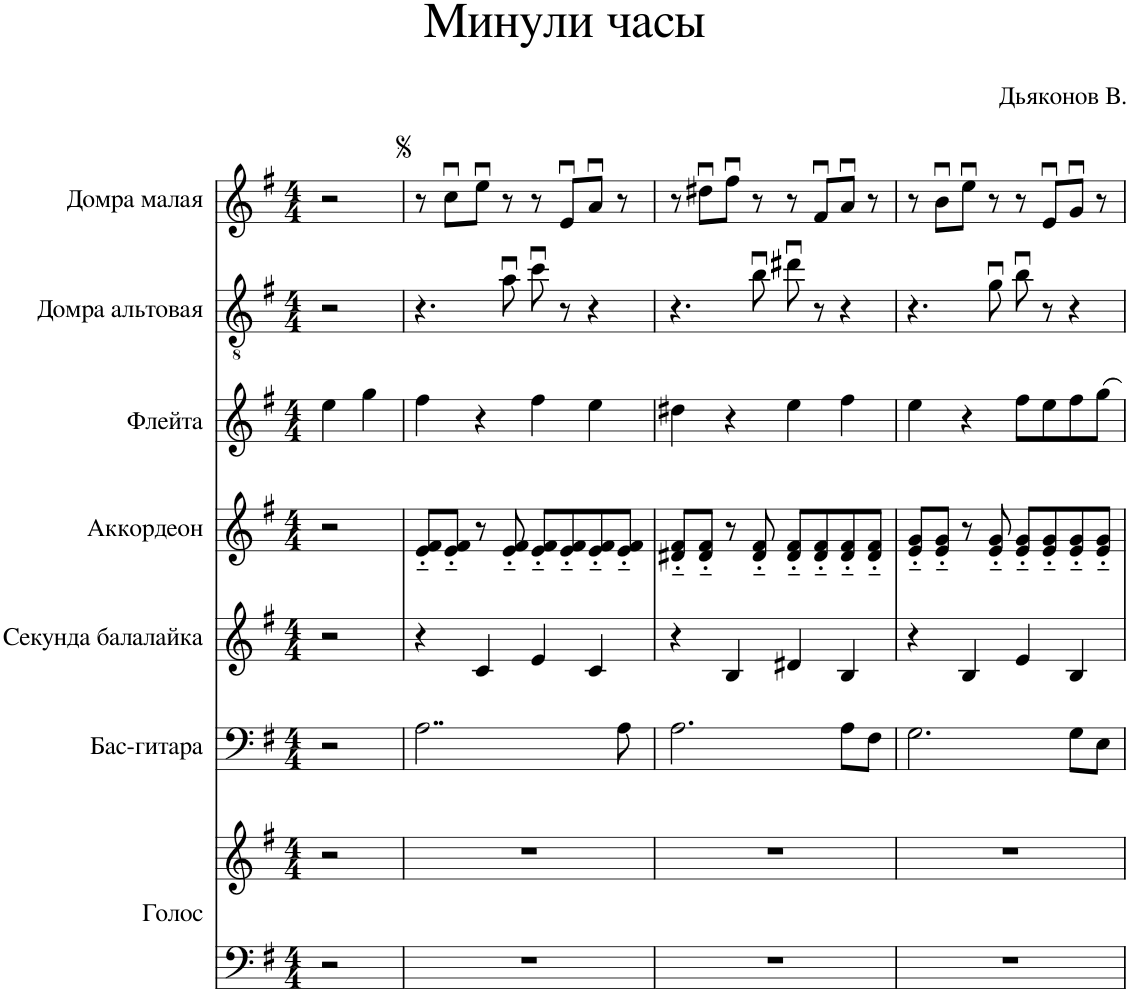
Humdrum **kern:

**kern	**kern	**kern	**kern	**kern	**kern	**kern	**kern
*part7	*part7	*part6	*part5	*part4	*part3	*part2	*part1
*staff8	*staff7	*staff6	*staff5	*staff4	*staff3	*staff2	*staff1
*I"Голос	*	*I"Бас-гитара	*I"Секунда балалайка	*I"Аккордеон	*I"Флейта	*I"Домра альтовая	*I"Домра малая
*clefF4	*clefG2	*clefF4	*clefG2	*clefG2	*clefG2	*clefGv2	*clefG2
*	*	*Trd7c12	*	*	*	*	*
*k[f#]	*k[f#]	*k[f#]	*k[f#]	*k[f#]	*k[f#]	*k[f#]	*k[f#]
*M4/4	*M4/4	*M4/4	*M4/4	*M4/4	*M4/4	*M4/4	*M4/4
=1	=1	=1	=1	=1	=1	=1	=1
2r	2r	2r	2r	2r	4ee\	2r	2r
.	.	.	.	.	4gg\	.	.
=2	=2	=2	=2	=2	=2	=2	=2
1r	1r	2..A\	4r	8e/'~ 8f#/'~L	4ff#\	4.r	8r
.	.	.	.	8e/'~ 8f#/'~J	.	.	8ccu\L
.	.	.	4c/	8r	4r	.	8eeu\J
.	.	.	.	8e/'~ 8f#/'~	.	8au\	8r
.	.	.	4e/	8e/'~ 8f#/'~L	4ff#\	8ccu\	8r
.	.	.	.	8e/'~ 8f#/'~	.	8r	8eu/L
.	.	.	4c/	8e/'~ 8f#/'~	4ee\	4r	8au/J
.	.	8A\	.	8e/'~ 8f#/'~J	.	.	8r
=3	=3	=3	=3	=3	=3	=3	=3
1r	1r	2.A\	4r	8d#X/'~ 8f#/'~L	4dd#X\	4.r	8r
.	.	.	.	8d#/'~ 8f#/'~J	.	.	8dd#Xu\L
.	.	.	4B/	8r	4r	.	8ff#u\J
.	.	.	.	8d#/'~ 8f#/'~	.	8bu\	8r
.	.	.	4d#X/	8d#/'~ 8f#/'~L	4ee\	8dd#Xu\	8r
.	.	.	.	8d#/'~ 8f#/'~	.	8r	8f#u/L
.	.	8A\L	4B/	8d#/'~ 8f#/'~	4ff#\	4r	8au/J
.	.	8F#\J	.	8d#/'~ 8f#/'~J	.	.	8r
=4	=4	=4	=4	=4	=4	=4	=4
1r	1r	2.G\	4r	8e/'~ 8g/'~L	4ee\	4.r	8r
.	.	.	.	8e/'~ 8g/'~J	.	.	8bu\L
.	.	.	4B/	8r	4r	.	8eeu\J
.	.	.	.	8e/'~ 8g/'~	.	8gu\	8r
.	.	.	4e/	8e/'~ 8g/'~L	8ff#\L	8bu\	8r
.	.	.	.	8e/'~ 8g/'~	8ee\	8r	8eu/L
.	.	8G\L	4B/	8e/'~ 8g/'~	8ff#\	4r	8gu/J
.	.	8E\J	.	8e/'~ 8g/'~J	8gg\J	.	8r
=	=	=	=	=	=	=	=
*-	*-	*-	*-	*-	*-	*-	*-
